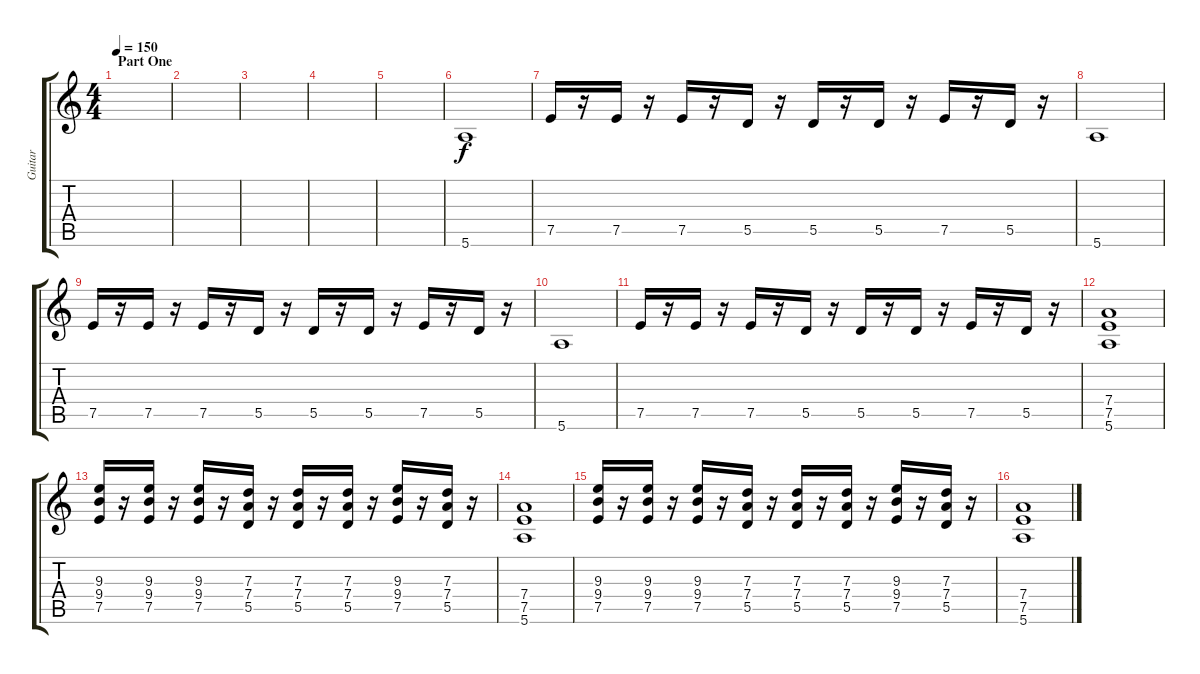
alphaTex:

\track ("Guitar" "Guitar") {instrument overdrivenguitar}
\staff {score tabs}
\tuning (E4 B3 G3 D3 A2 E2) {hide}
\ts (4 4)
\section ("" "Part One")
\tempo 150
\clef g2
\ks c
|
|
|
|
|
5.6.1 |
7.5.16 r.16 7.5.16 r.16 7.5.16 r.16 5.5.16 r.16 5.5.16 r.16 5.5.16 r.16 7.5.16 r.16 5.5.16 r.16 |
5.6.1 |
7.5.16 r.16 7.5.16 r.16 7.5.16 r.16 5.5.16 r.16 5.5.16 r.16 5.5.16 r.16 7.5.16 r.16 5.5.16 r.16 |
5.6.1 |
7.5.16 r.16 7.5.16 r.16 7.5.16 r.16 5.5.16 r.16 5.5.16 r.16 5.5.16 r.16 7.5.16 r.16 5.5.16 r.16 |
(7.4 7.5 5.6).1 |
(9.3 9.4 7.5).16 r.16 (9.3 9.4 7.5).16 r.16 (9.3 9.4 7.5).16 r.16 (7.3 7.4 5.5).16 r.16 (7.3 7.4 5.5).16 r.16 (7.3 7.4 5.5).16 r.16 (9.3 9.4 7.5).16 r.16 (7.3 7.4 5.5).16 r.16 |
(7.4 7.5 5.6).1 |
(9.3 9.4 7.5).16 r.16 (9.3 9.4 7.5).16 r.16 (9.3 9.4 7.5).16 r.16 (7.3 7.4 5.5).16 r.16 (7.3 7.4 5.5).16 r.16 (7.3 7.4 5.5).16 r.16 (9.3 9.4 7.5).16 r.16 (7.3 7.4 5.5).16 r.16 |
(7.4 7.5 5.6).1
